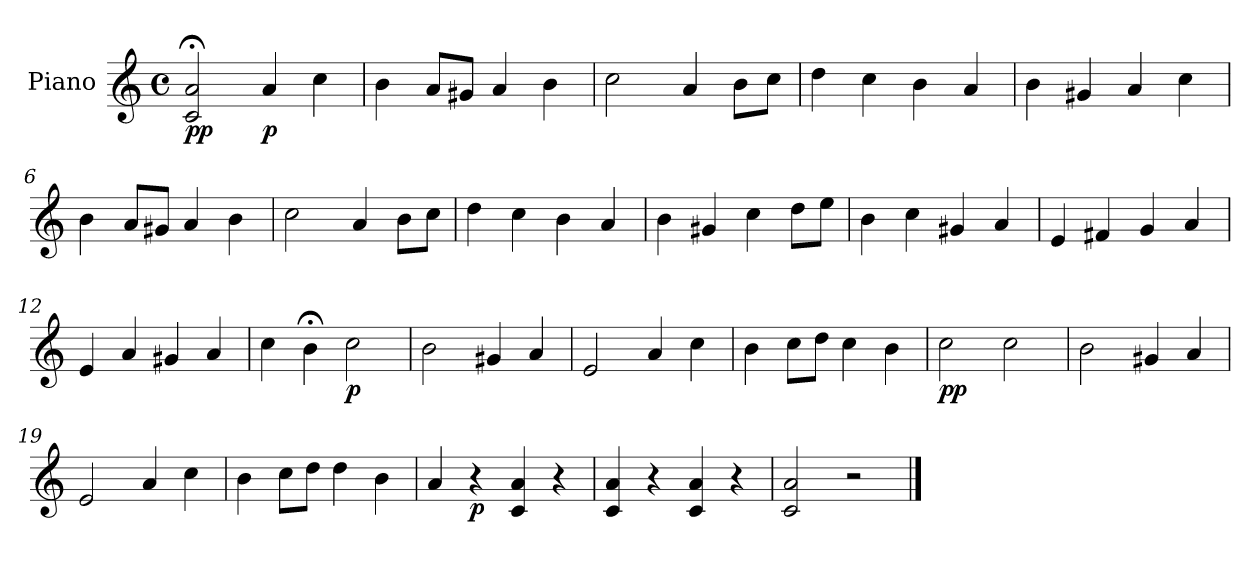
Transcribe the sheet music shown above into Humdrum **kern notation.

**kern	**dynam
*part1	*part1
*staff1	*staff1
*I"Piano	*
*I'Pno.	*
*clefG2	*
*k[]	*
*M4/4	*
*met(c)	*
=1	=1
!	!LO:DY:b
2c;</ 2a;</	pp
!	!LO:DY:b
4a/	p
4cc\	.
=2	=2
4b\	.
8a/L	.
8g#X/J	.
4a/	.
4b\	.
=3	=3
2cc\	.
4a/	.
8b\L	.
8cc\J	.
=4	=4
4dd\	.
4cc\	.
4b\	.
4a/	.
=5	=5
4b\	.
4g#X/	.
4a/	.
4cc\	.
=6	=6
4b\	.
8a/L	.
8g#X/J	.
4a/	.
4b\	.
!!LO:LB:g=z
=7	=7
2cc\	.
4a/	.
8b\L	.
8cc\J	.
=8	=8
4dd\	.
4cc\	.
4b\	.
4a/	.
=9	=9
4b\	.
4g#X/	.
4cc\	.
8dd\L	.
8ee\J	.
=10	=10
4b\	.
4cc\	.
4g#X/	.
4a/	.
=11	=11
4e/	.
4f#X/	.
4g/	.
4a/	.
=12	=12
4e/	.
4a/	.
4g#X/	.
4a/	.
=13	=13
4cc\	.
4b;<\	.
!	!LO:DY:b
2cc\	p
!!LO:LB:g=z
=14	=14
2b\	.
4g#X/	.
4a/	.
=15	=15
2e/	.
4a/	.
4cc\	.
=16	=16
4b\	.
8cc\L	.
8dd\J	.
4cc\	.
4b\	.
=17	=17
!	!LO:DY:b
2cc\	pp
2cc\	.
=18	=18
2b\	.
4g#X/	.
4a/	.
=19	=19
2e/	.
4a/	.
4cc\	.
=20	=20
4b\	.
8cc\L	.
8dd\J	.
4dd\	.
4b\	.
!!LO:LB:g=z
=21	=21
4a/	.
!	!LO:DY:b
4r	p
4c/ 4a/	.
4r	.
=22	=22
4c/ 4a/	.
4r	.
4c/ 4a/	.
4r	.
=23	=23
2c/ 2a/	.
2r	.
==	==
*-	*-
